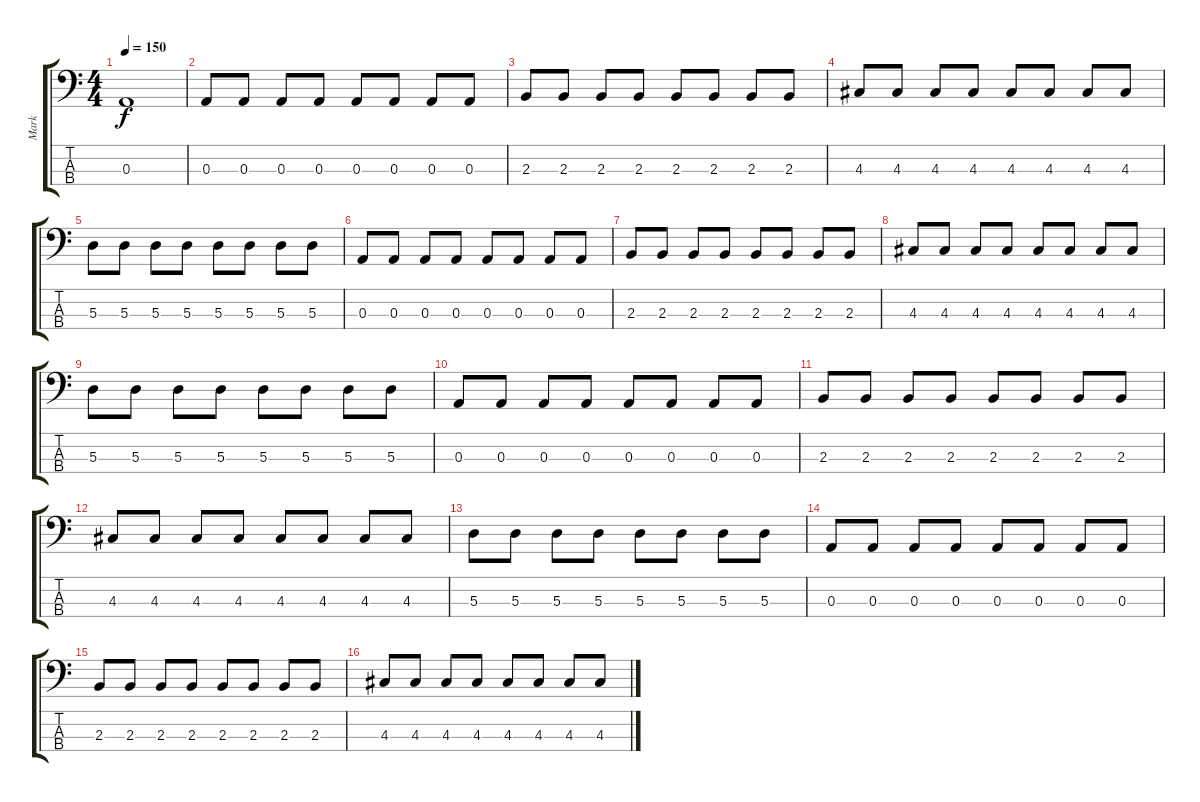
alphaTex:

\track ("Mark" "Mark") {instrument electricbasspick}
\staff {score tabs}
\tuning (G2 D2 A1 E1) {hide}
\ts (4 4)
\tempo 150
\clef f4
\ks c
0.3.1{dy f instrument electricbasspick} |
0.3.8 0.3.8 0.3.8 0.3.8 0.3.8 0.3.8 0.3.8 0.3.8 |
2.3.8 2.3.8 2.3.8 2.3.8 2.3.8 2.3.8 2.3.8 2.3.8 |
4.3.8 4.3.8 4.3.8 4.3.8 4.3.8 4.3.8 4.3.8 4.3.8 |
5.3.8 5.3.8 5.3.8 5.3.8 5.3.8 5.3.8 5.3.8 5.3.8 |
0.3.8 0.3.8 0.3.8 0.3.8 0.3.8 0.3.8 0.3.8 0.3.8 |
2.3.8 2.3.8 2.3.8 2.3.8 2.3.8 2.3.8 2.3.8 2.3.8 |
4.3.8 4.3.8 4.3.8 4.3.8 4.3.8 4.3.8 4.3.8 4.3.8 |
5.3.8 5.3.8 5.3.8 5.3.8 5.3.8 5.3.8 5.3.8 5.3.8 |
0.3.8 0.3.8 0.3.8 0.3.8 0.3.8 0.3.8 0.3.8 0.3.8 |
2.3.8 2.3.8 2.3.8 2.3.8 2.3.8 2.3.8 2.3.8 2.3.8 |
4.3.8 4.3.8 4.3.8 4.3.8 4.3.8 4.3.8 4.3.8 4.3.8 |
5.3.8 5.3.8 5.3.8 5.3.8 5.3.8 5.3.8 5.3.8 5.3.8 |
0.3.8 0.3.8 0.3.8 0.3.8 0.3.8 0.3.8 0.3.8 0.3.8 |
2.3.8 2.3.8 2.3.8 2.3.8 2.3.8 2.3.8 2.3.8 2.3.8 |
4.3.8 4.3.8 4.3.8 4.3.8 4.3.8 4.3.8 4.3.8 4.3.8
